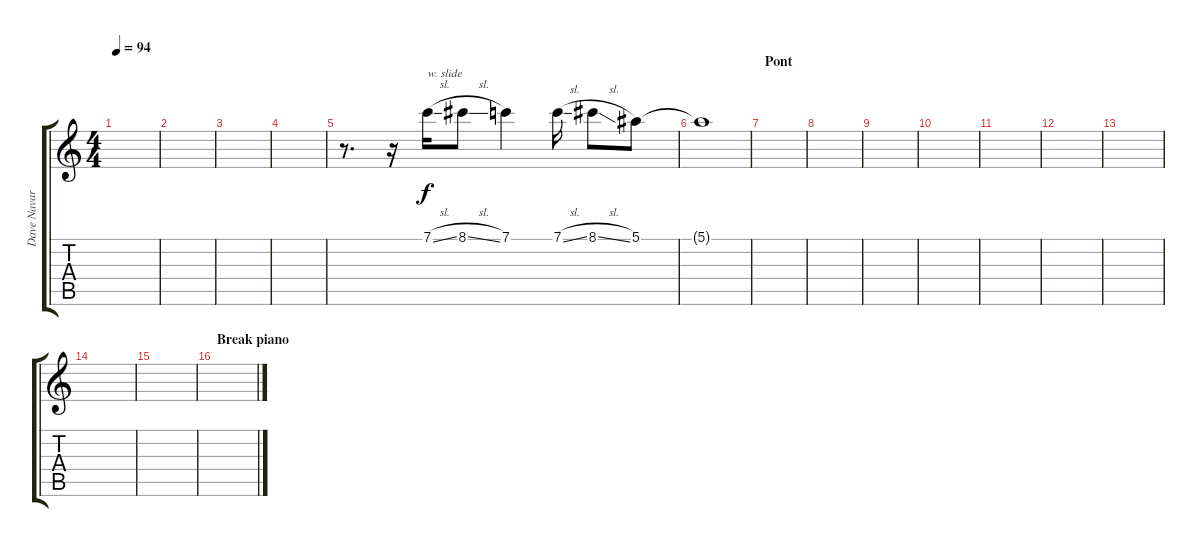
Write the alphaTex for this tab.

\track ("Dave Navarro - Guitare Overdrive 2" "Dave Navar") {instrument distortionguitar}
\staff {score tabs}
\tuning (F4 C4 Ab3 Eb3 Bb2 F2) {hide}
\ts (4 4)
\tempo 94
\clef g2
\ks c
|
|
|
|
r.8{d} r.16 7.1{sl}.16{txt "w. slide"} 8.1{sl}.8 7.1.4 7.1{sl}.16 8.1{sl}.8 5.1.8 |
5.1{t}.1 |
\section ("" "Pont")
|
|
|
|
|
|
|
|
|
\section ("" "Break piano")
